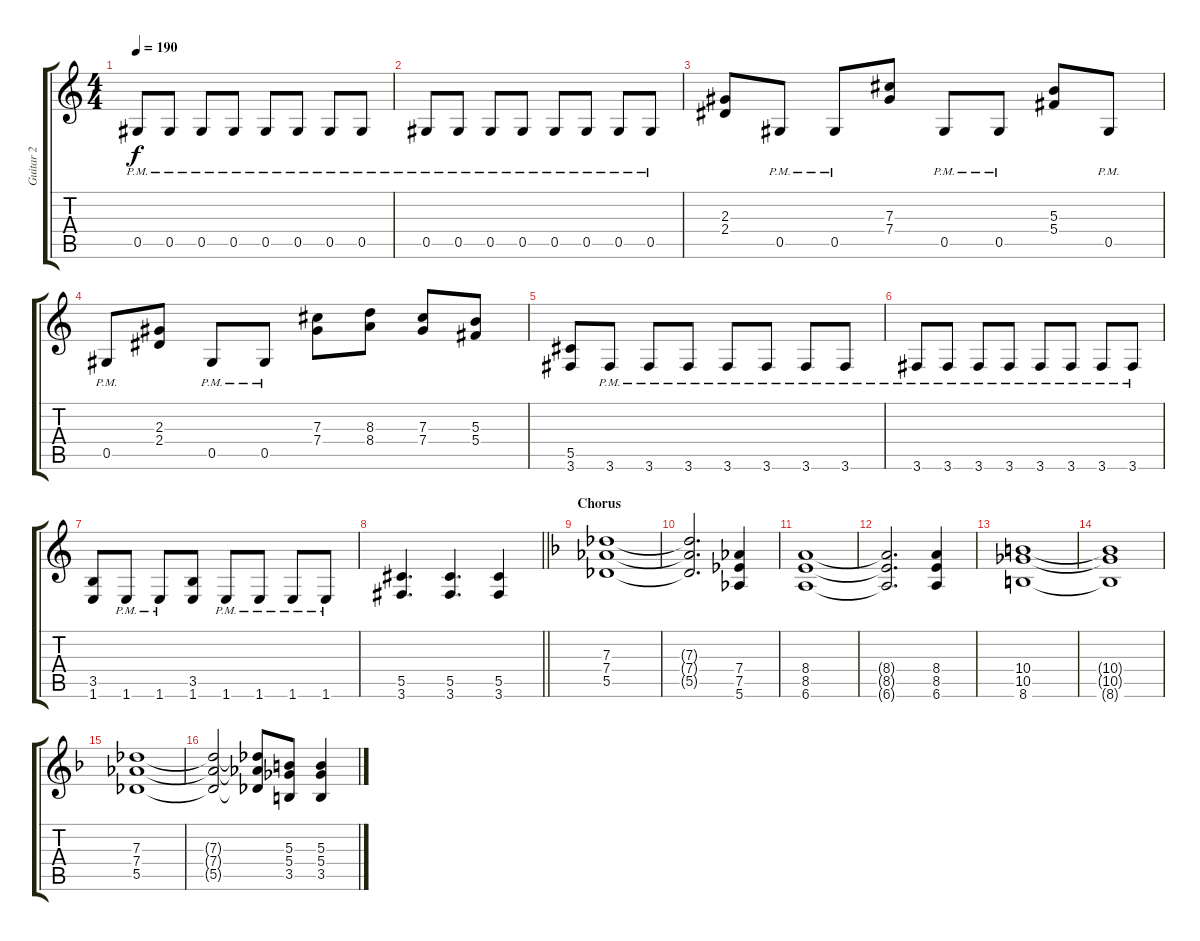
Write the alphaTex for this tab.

\track ("Guitar 2" "Guitar 2") {instrument distortionguitar}
\staff {score tabs}
\tuning (Eb4 Bb3 Gb3 Db3 Ab2 Eb2) {hide}
\ts (4 4)
\tempo 190
\clef g2
\ks c
0.5{pm}.8{dy f} 0.5{pm}.8 0.5{pm}.8 0.5{pm}.8 0.5{pm}.8 0.5{pm}.8 0.5{pm}.8 0.5{pm}.8 |
0.5{pm}.8 0.5{pm}.8 0.5{pm}.8 0.5{pm}.8 0.5{pm}.8 0.5{pm}.8 0.5{pm}.8 0.5{pm}.8 |
(2.3 2.4).8 0.5{pm}.8 0.5{pm}.8 (7.3 7.4).8 0.5{pm}.8 0.5{pm}.8 (5.3 5.4).8 0.5{pm}.8 |
0.5{pm}.8 (2.3 2.4).8 0.5{pm}.8 0.5{pm}.8 (7.3 7.4).8 (8.3 8.4).8 (7.3 7.4).8 (5.3 5.4).8 |
(5.5 3.6).8 3.6{pm}.8 3.6{pm}.8 3.6{pm}.8 3.6{pm}.8 3.6{pm}.8 3.6{pm}.8 3.6{pm}.8 |
3.6{pm}.8 3.6{pm}.8 3.6{pm}.8 3.6{pm}.8 3.6{pm}.8 3.6{pm}.8 3.6{pm}.8 3.6{pm}.8 |
(3.5 1.6).8 1.6{pm}.8 1.6{pm}.8 (3.5 1.6).8 1.6{pm}.8 1.6{pm}.8 1.6{pm}.8 1.6{pm}.8 |
\barLineRight lightlight
(5.5 3.6).4{d} (5.5 3.6).4{d} (5.5 3.6).4 |
\section ("" "Chorus")
\ks dminor
(7.3 7.4 5.5).1 |
(7.3{t} 7.4{t} 5.5{t}).2{d} (7.4 7.5 5.6).4 |
(8.4 8.5 6.6).1 |
(8.4{t} 8.5{t} 6.6{t}).2{d} (8.4 8.5 6.6).4 |
(10.4 10.5 8.6).1 |
(10.4{t} 10.5{t} 8.6{t}).1 |
(7.3 7.4 5.5).1 |
(7.3{t} 7.4{t} 5.5{t}).2 (7.3{t} 7.4{t} 5.5{t}).8 (5.3 5.4 3.5).8 (5.3 5.4 3.5).4
